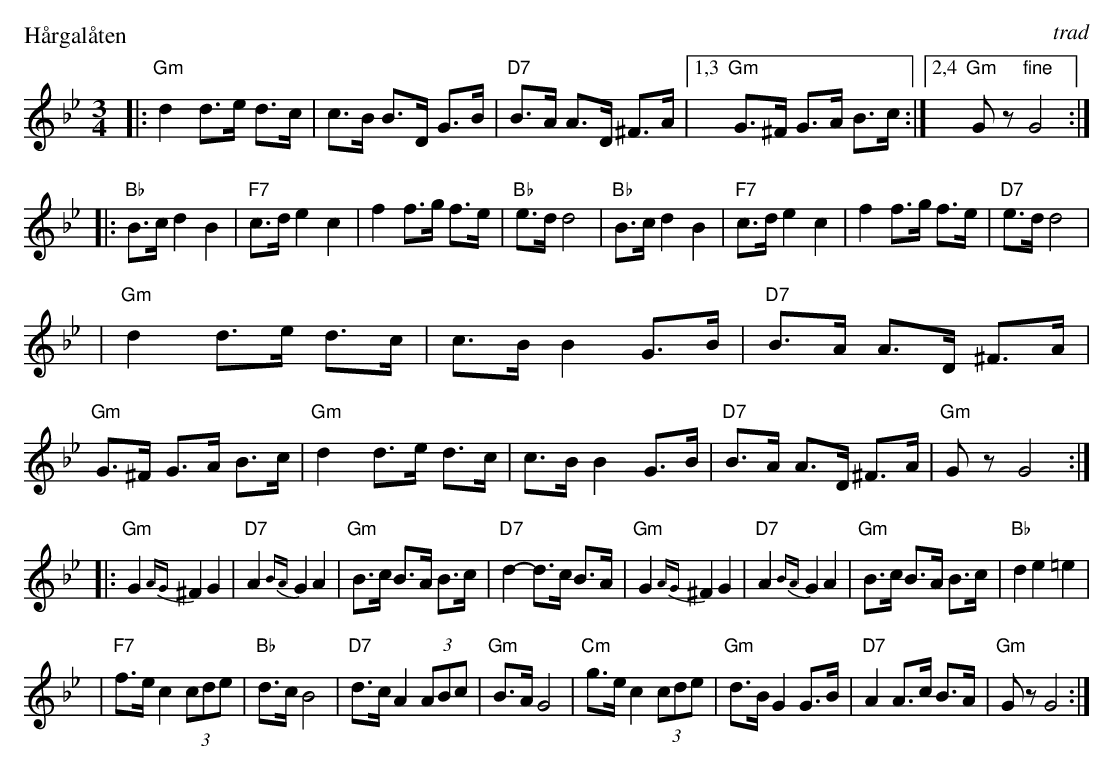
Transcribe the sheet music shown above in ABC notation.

X:1
P: H\aargal\aaten
O: trad
M: 3/4
L: 1/8
K: Gm
|: "Gm"d2 d>e d>c | c>B B>D G>B | "D7"B>A A>D ^F>A |1,3 "Gm"G>^F G>A B>c :|2,4 "Gm"Gz "fine"G4 :|
|: "Bb"B>c d2 B2 | "F7"c>d e2 c2 | f2 f>g f>e | "Bb"e>d d4 \
|  "Bb"B>c d2 B2 | "F7"c>d e2 c2 | f2 f>g f>e | "D7"e>d d4 |
|  "Gm"d2 d>e d>c | c>B B2 G>B | "D7"B>A A>D ^F>A | "Gm"G>^F G>A B>c \
|  "Gm"d2 d>e d>c | c>B B2 G>B | "D7"B>A A>D ^F>A | "Gm"Gz G4 :|
|: "Gm"G2 {AG}^F2 G2 | "D7"A2 {BA}G2 A2 | "Gm"B>c B>A B>c | "D7"d2- d>c B>A \
|  "Gm"G2 {AG}^F2 G2 | "D7"A2 {BA}G2 A2 | "Gm"B>c B>A B>c | "Bb"d2 e2 =e2 |
|  "F7"f>e c2 (3cde | "Bb"d>c B4 | "D7"d>c A2 (3ABc | "Gm"B>A G4 \
|  "Cm"g>e c2 (3cde | "Gm"d>B G2 G>B | "D7"A2 A>c B>A | "Gm"Gz G4 :|
